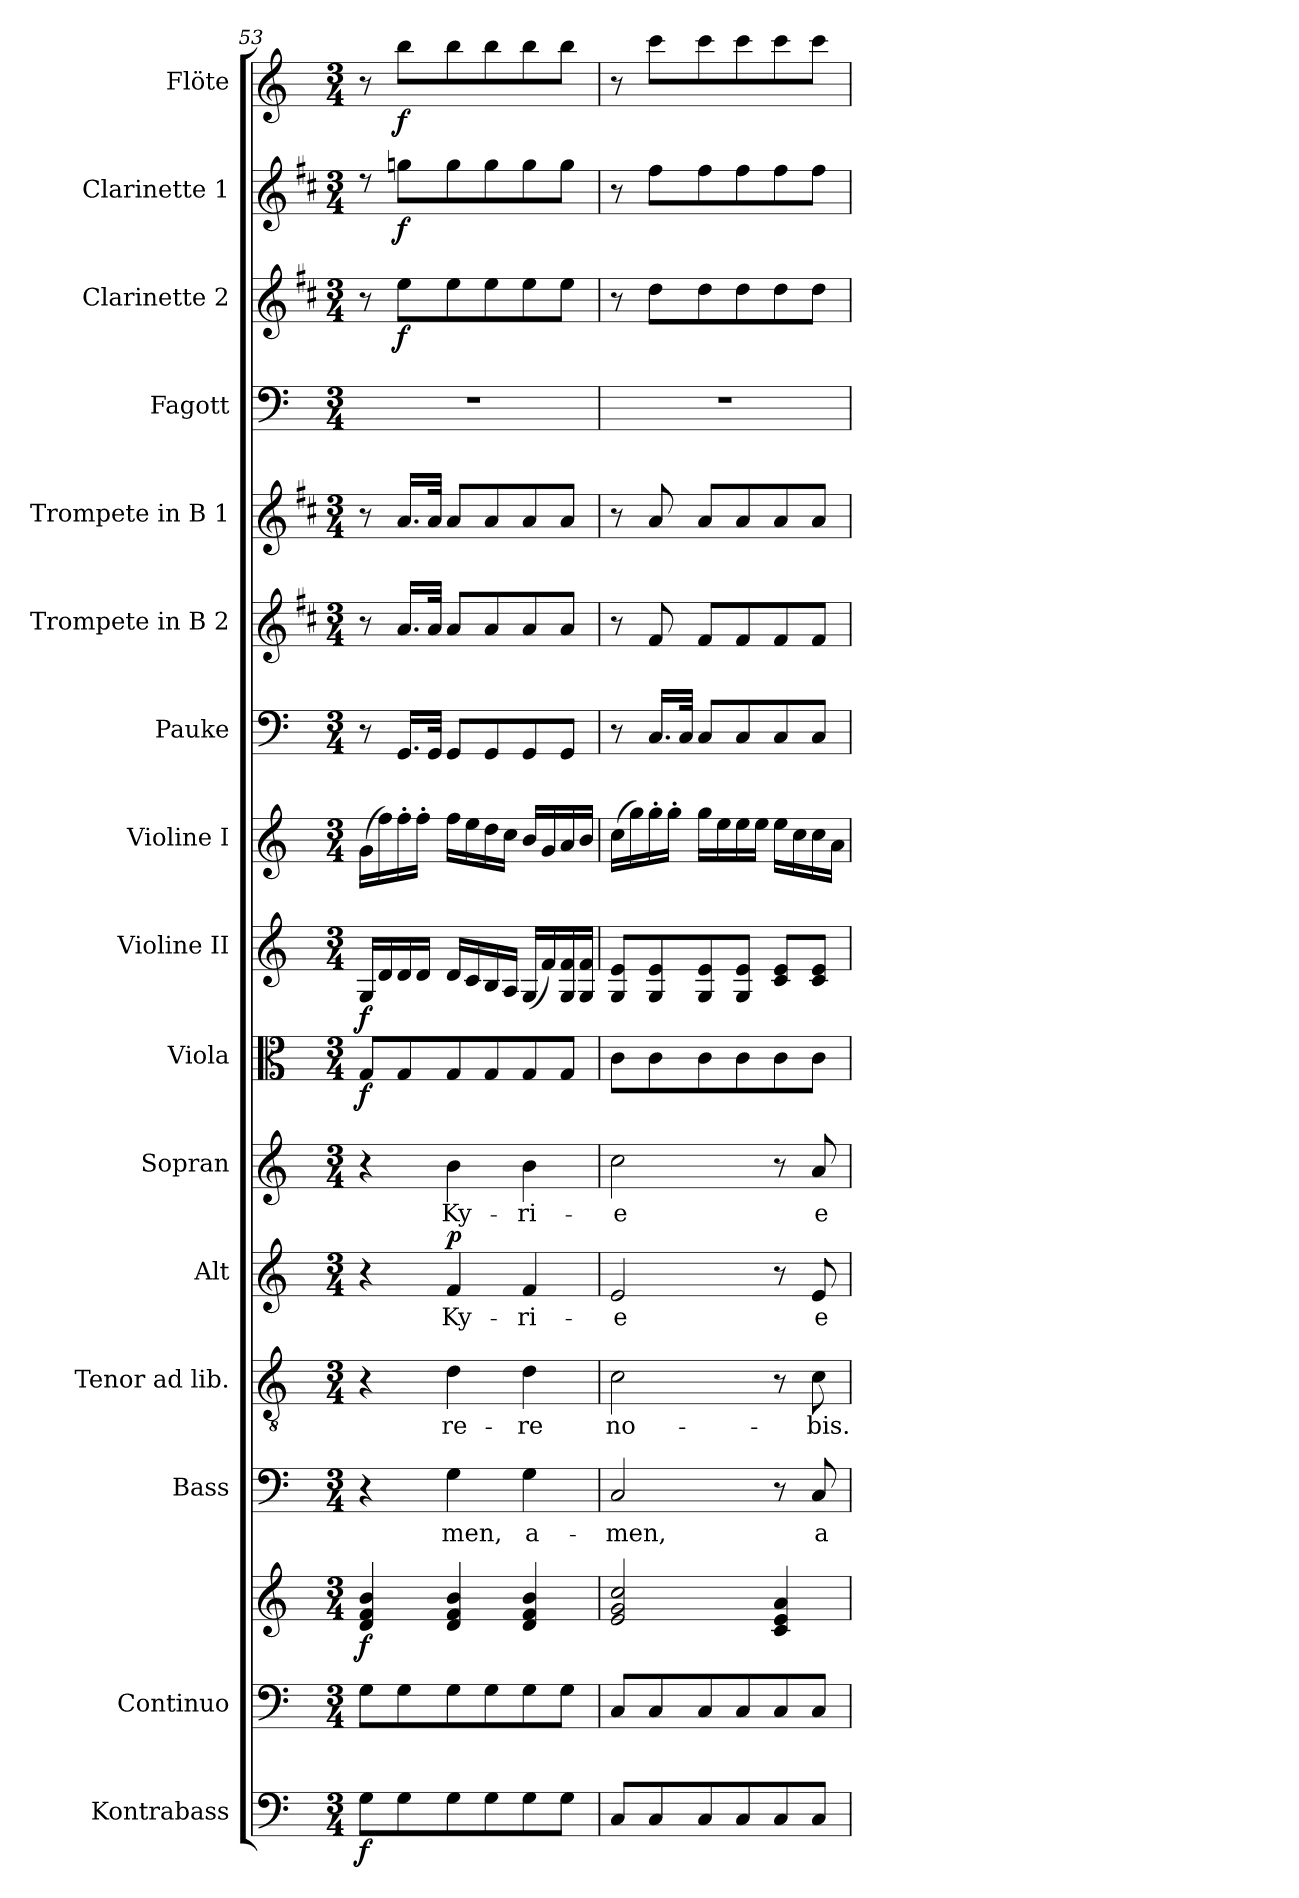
**kern	**dynam	**kern	**kern	**dynam	**kern	**text	**kern	**text	**kern	**text	**dynam	**kern	**text	**kern	**dynam	**kern	**dynam	**kern	**kern	**kern	**kern	**kern	**kern	**dynam	**kern	**dynam	**kern	**dynam
*part16	*part16	*part15	*part15	*part15	*part14	*part14	*part13	*part13	*part12	*part12	*part12	*part11	*part11	*part10	*part10	*part9	*part9	*part8	*part7	*part6	*part5	*part4	*part3	*part3	*part2	*part2	*part1	*part1
*staff17	*staff17	*staff16	*staff15	*staff15/16	*staff14	*staff14	*staff13	*staff13	*staff12	*staff12	*staff12	*staff11	*staff11	*staff10	*staff10	*staff9	*staff9	*staff8	*staff7	*staff6	*staff5	*staff4	*staff3	*staff3	*staff2	*staff2	*staff1	*staff1
*I"Kontrabass	*	*I"Continuo	*	*	*I"Bass	*	*I"Tenor ad lib.	*	*I"Alt	*	*	*I"Sopran	*	*I"Viola	*	*I"Violine II	*	*I"Violine I	*I"Pauke	*I"Trompete in B 2	*I"Trompete in B 1	*I"Fagott	*I"Clarinette 2	*	*I"Clarinette 1	*	*I"Flöte	*
*I'Kb.	*	*I'cont.	*	*	*I'B	*	*I'T	*	*I'A	*	*	*I'S	*	*I'Vla.	*	*I'Vl. II	*	*I'Vl. I	*I'Pk.	*	*	*I'Fg.	*I'Cl. 2	*	*I'Cl. 1	*	*I'Fl.	*
*clefF4	*	*clefF4	*clefG2	*	*clefF4	*	*clefGv2	*	*clefG2	*	*	*clefG2	*	*clefC3	*	*clefG2	*	*clefG2	*clefF4	*clefG2	*clefG2	*clefF4	*clefG2	*	*clefG2	*	*clefG2	*
*ITrd7c12	*	*	*	*	*	*	*	*	*	*	*	*	*	*	*	*	*	*	*	*ITrd1c2	*ITrd1c2	*	*ITrd1c2	*	*ITrd1c2	*	*	*
*k[]	*	*k[]	*k[]	*	*k[]	*	*k[]	*	*k[]	*	*	*k[]	*	*k[]	*	*k[]	*	*k[]	*k[]	*k[]	*k[]	*k[]	*k[]	*	*k[]	*	*k[]	*
*C:	*	*C:	*C:	*	*C:	*	*C:	*	*C:	*	*	*C:	*	*C:	*	*C:	*	*C:	*C:	*C:	*C:	*C:	*C:	*	*C:	*	*C:	*
*M3/4	*	*M3/4	*M3/4	*	*M3/4	*	*M3/4	*	*M3/4	*	*	*M3/4	*	*M3/4	*	*M3/4	*	*M3/4	*M3/4	*M3/4	*M3/4	*M3/4	*M3/4	*	*M3/4	*	*M3/4	*
=53	=53	=53	=53	=53	=53	=53	=53	=53	=53	=53	=53	=53	=53	=53	=53	=53	=53	=53	=53	=53	=53	=53	=53	=53	=53	=53	=53	=53
!	!LO:DY:b	!	!	!LO:DY:b	!	!	!	!	!	!	!	!	!	!	!LO:DY:b	!	!LO:DY:b	!	!	!	!	!	!	!	!	!	!	!
8GG\L	f	8G\L	4d/ 4f/ 4b/	f	4r	.	4r	.	4r	.	.	4r	.	8G/L	f	16G/LL	f	(>16g\LL	8r	8r	8r	2.r	8r	.	8rcc	.	8r	.
.	.	.	.	.	.	.	.	.	.	.	.	.	.	.	.	16d/	.	16ff\)	.	.	.	.	.	.	.	.	.	.
!	!	!	!	!	!	!	!	!	!	!	!	!	!	!	!	!	!	!	!	!	!	!	!	!LO:DY:b	!	!LO:DY:b	!	!LO:DY:b
8GG\	.	8G\	.	.	.	.	.	.	.	.	.	.	.	8G/	.	16d/	.	16ff'>\	16.GG/LL	16.g/LL	16.g/LL	.	8dd\L	f	8ffn\L	f	8bb\L	f
.	.	.	.	.	.	.	.	.	.	.	.	.	.	.	.	16d/JJ	.	16ff'>\JJ	.	.	.	.	.	.	.	.	.	.
.	.	.	.	.	.	.	.	.	.	.	.	.	.	.	.	.	.	.	32GG/JJk	32g/JJk	32g/JJk	.	.	.	.	.	.	.
!	!	!	!	!	!	!LO:LY:b	!	!LO:LY:b	!	!LO:LY:b	!LO:DY:a	!	!LO:LY:b	!	!	!	!	!	!	!	!	!	!	!	!	!	!	!
8GG\	.	8G\	4d/ 4f/ 4b/	.	4G\	-men,	4d\	-re-	4f/	Ky-	p	4b\	Ky-	8G/	.	16d/LL	.	16ff\LL	8GG/L	8g/L	8g/L	.	8dd\	.	8ff\	.	8bb\	.
.	.	.	.	.	.	.	.	.	.	.	.	.	.	.	.	16c/	.	16ee\	.	.	.	.	.	.	.	.	.	.
8GG\	.	8G\	.	.	.	.	.	.	.	.	.	.	.	8G/	.	16B/	.	16dd\	8GG/	8g/	8g/	.	8dd\	.	8ff\	.	8bb\	.
.	.	.	.	.	.	.	.	.	.	.	.	.	.	.	.	16A/JJ	.	16cc\JJ	.	.	.	.	.	.	.	.	.	.
!	!	!	!	!	!	!LO:LY:b	!	!LO:LY:b	!	!LO:LY:b	!	!	!LO:LY:b	!	!	!	!	!	!	!	!	!	!	!	!	!	!	!
8GG\	.	8G\	4d/ 4f/ 4b/	.	4G\	a-	4d\	-re	4f/	-ri-	.	4b\	-ri-	8G/	.	(<16G/LL	.	16b/LL	8GG/	8g/	8g/	.	8dd\	.	8ff\	.	8bb\	.
.	.	.	.	.	.	.	.	.	.	.	.	.	.	.	.	16f/)	.	16g/	.	.	.	.	.	.	.	.	.	.
8GG\J	.	8G\J	.	.	.	.	.	.	.	.	.	.	.	8G/J	.	16G/ 16f/	.	16a/	8GG/J	8g/J	8g/J	.	8dd\J	.	8ff\J	.	8bb\J	.
.	.	.	.	.	.	.	.	.	.	.	.	.	.	.	.	16G/ 16f/JJ	.	16b/JJ	.	.	.	.	.	.	.	.	.	.
=54	=54	=54	=54	=54	=54	=54	=54	=54	=54	=54	=54	=54	=54	=54	=54	=54	=54	=54	=54	=54	=54	=54	=54	=54	=54	=54	=54	=54
!	!	!	!	!	!	!LO:LY:b	!	!LO:LY:b	!	!LO:LY:b	!	!	!LO:LY:b	!	!	!	!	!	!	!	!	!	!	!	!	!	!	!
8CC/L	.	8C/L	2e/ 2g/ 2cc/	.	2C/	-men,	2c\	no-	2e/	-e	.	2cc\	-e	8c\L	.	8G/ 8e/L	.	(>16cc\LL	8r	8r	8r	2.r	8r	.	8r	.	8r	.
.	.	.	.	.	.	.	.	.	.	.	.	.	.	.	.	.	.	16gg\)	.	.	.	.	.	.	.	.	.	.
8CC/	.	8C/	.	.	.	.	.	.	.	.	.	.	.	8c\	.	8G/ 8e/	.	16gg'>\	16.C/LL	8e/	8g/	.	8cc\L	.	8ee\L	.	8ccc\L	.
.	.	.	.	.	.	.	.	.	.	.	.	.	.	.	.	.	.	16gg'>\JJ	.	.	.	.	.	.	.	.	.	.
.	.	.	.	.	.	.	.	.	.	.	.	.	.	.	.	.	.	.	32C/JJk	.	.	.	.	.	.	.	.	.
8CC/	.	8C/	.	.	.	.	.	.	.	.	.	.	.	8c\	.	8G/ 8e/	.	16gg\LL	8C/L	8e/L	8g/L	.	8cc\	.	8ee\	.	8ccc\	.
.	.	.	.	.	.	.	.	.	.	.	.	.	.	.	.	.	.	16ee\	.	.	.	.	.	.	.	.	.	.
8CC/	.	8C/	.	.	.	.	.	.	.	.	.	.	.	8c\	.	8G/ 8e/J	.	16ee\	8C/	8e/	8g/	.	8cc\	.	8ee\	.	8ccc\	.
.	.	.	.	.	.	.	.	.	.	.	.	.	.	.	.	.	.	16ee\JJ	.	.	.	.	.	.	.	.	.	.
8CC/	.	8C/	4c/ 4e/ 4a/	.	8r	.	8r	.	8r	.	.	8r	.	8c\	.	8c/ 8e/L	.	16ee\LL	8C/	8e/	8g/	.	8cc\	.	8ee\	.	8ccc\	.
.	.	.	.	.	.	.	.	.	.	.	.	.	.	.	.	.	.	16cc\	.	.	.	.	.	.	.	.	.	.
!	!	!	!	!	!	!LO:LY:b	!	!LO:LY:b	!	!LO:LY:b	!	!	!LO:LY:b	!	!	!	!	!	!	!	!	!	!	!	!	!	!	!
8CC/J	.	8C/J	.	.	8C/	a-	8c\	-bis.	8e/	e-	.	8a/	e-	8c\J	.	8c/ 8e/J	.	16cc\	8C/J	8e/J	8g/J	.	8cc\J	.	8ee\J	.	8ccc\J	.
.	.	.	.	.	.	.	.	.	.	.	.	.	.	.	.	.	.	16a\JJ	.	.	.	.	.	.	.	.	.	.
=	=	=	=	=	=	=	=	=	=	=	=	=	=	=	=	=	=	=	=	=	=	=	=	=	=	=	=	=
*-	*-	*-	*-	*-	*-	*-	*-	*-	*-	*-	*-	*-	*-	*-	*-	*-	*-	*-	*-	*-	*-	*-	*-	*-	*-	*-	*-	*-
